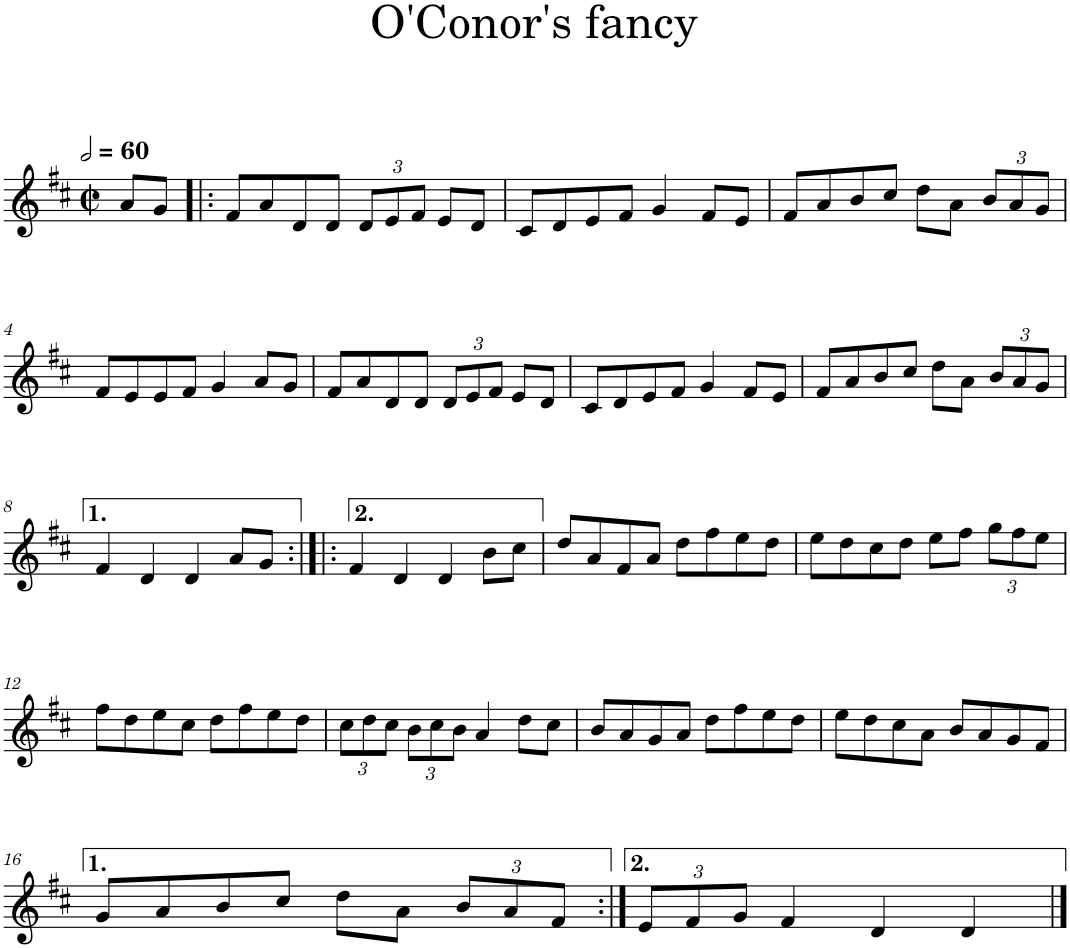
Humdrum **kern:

**kern
*part1
*staff1
*I"Flute
*I'Fl.
*clefG2
*k[f#c#]
*M2/2
*met(c|)
*MM120
=
8a/L
8g/J
=1!|:
8f#/L
8a/
8d/
8d/J
*Xbrackettup
12d/L
12e/
12f#/J
8e/L
8d/J
=2
8c#/L
8d/
8e/
8f#/J
4g/
8f#/L
8e/J
=3
8f#/L
8a/
8b/
8cc#/J
8dd\L
8a\J
12b/L
12a/
12g/J
!!LO:LB:g=z
=4
8f#/L
8e/
8e/
8f#/J
4g/
8a/L
8g/J
=5
8f#/L
8a/
8d/
8d/J
12d/L
12e/
12f#/J
8e/L
8d/J
=6
8c#/L
8d/
8e/
8f#/J
4g/
8f#/L
8e/J
=7
8f#/L
8a/
8b/
8cc#/J
8dd\L
8a\J
12b/L
12a/
12g/J
!!LO:LB:g=z
=8
4f#/
4d/
4d/
8a/L
8g/J
=9:|!|:
4f#/
4d/
4d/
8b\L
8cc#\J
=10
8dd/L
8a/
8f#/
8a/J
8dd\L
8ff#\
8ee\
8dd\J
=11
8ee\L
8dd\
8cc#\
8dd\J
8ee\L
8ff#\J
12gg\L
12ff#\
12ee\J
!!LO:LB:g=z
=12
8ff#\L
8dd\
8ee\
8cc#\J
8dd\L
8ff#\
8ee\
8dd\J
=13
12cc#\L
12dd\
12cc#\J
12b\L
12cc#\
12b\J
4a/
8dd\L
8cc#\J
=14
8b/L
8a/
8g/
8a/J
8dd\L
8ff#\
8ee\
8dd\J
=15
8ee\L
8dd\
8cc#\
8a\J
8b/L
8a/
8g/
8f#/J
!!LO:LB:g=z
=16
8g/L
8a/
8b/
8cc#/J
8dd\L
8a\J
12b/L
12a/
12f#/J
=17:|!
12e/L
12f#/
12g/J
4f#/
4d/
4d/
==
*-
